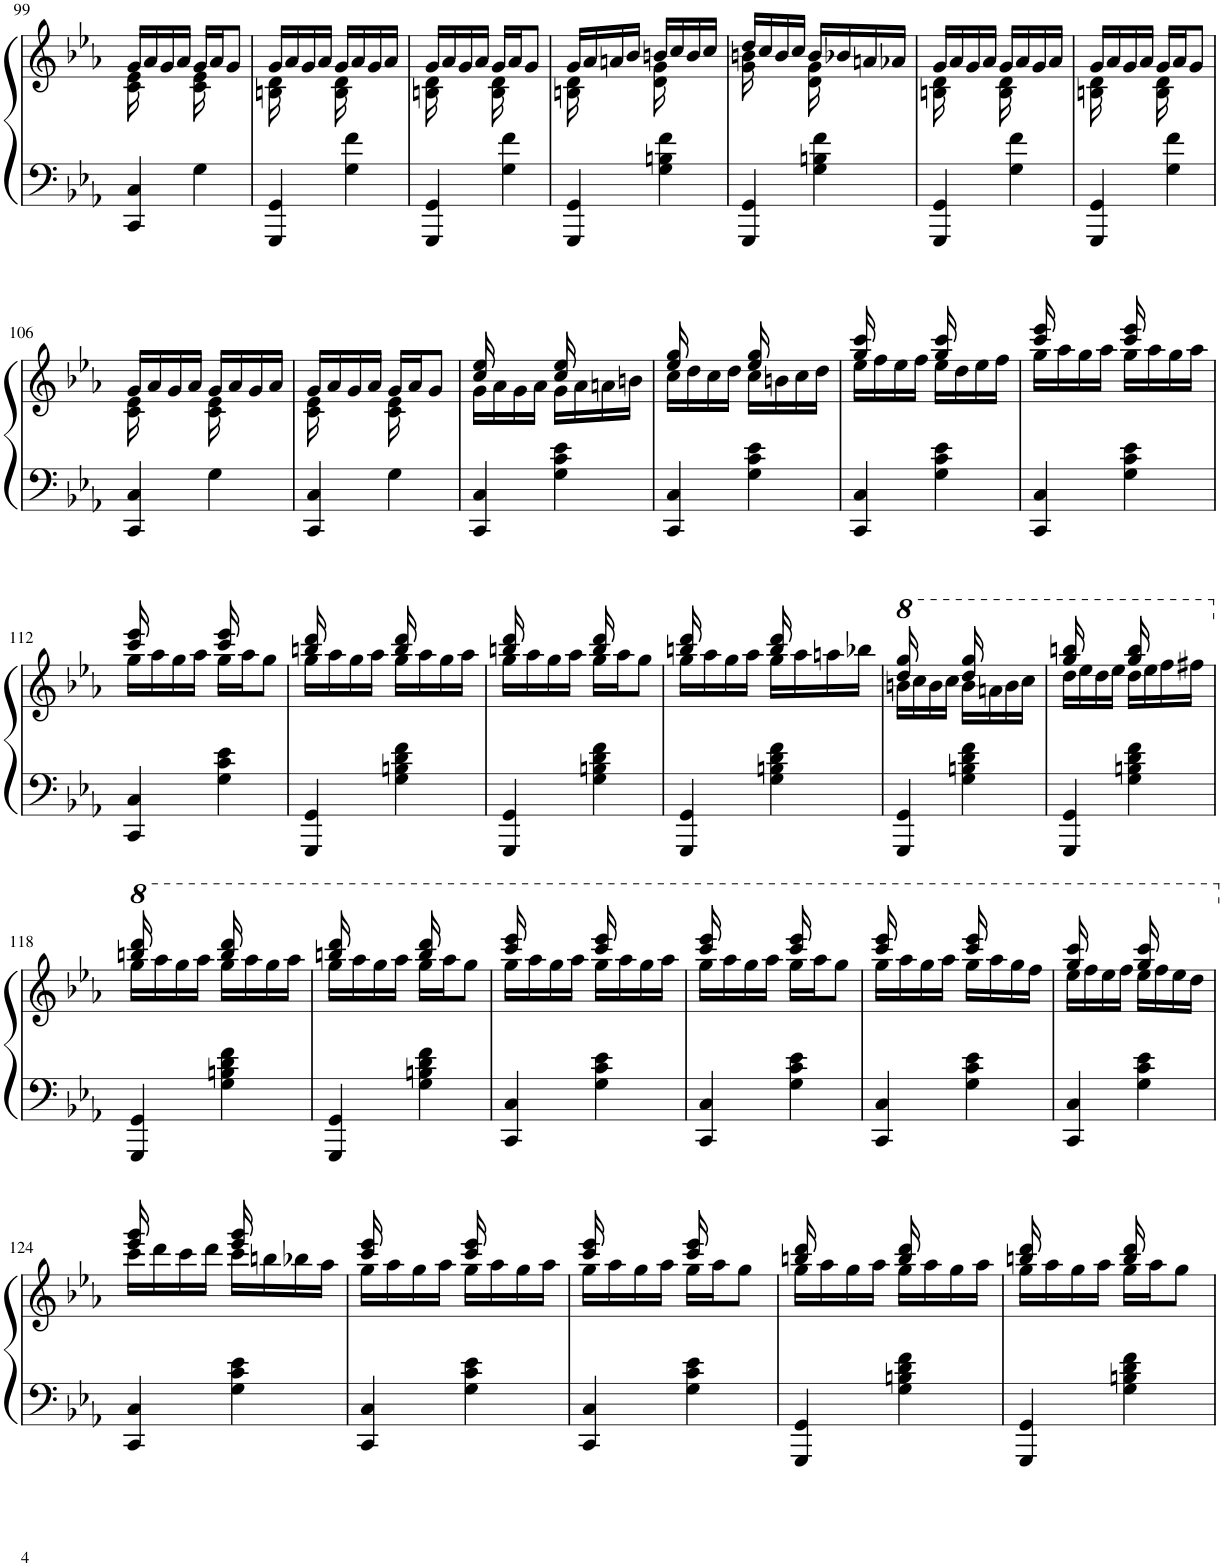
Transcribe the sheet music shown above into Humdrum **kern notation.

**kern	**kern
*part1	*part1
*staff2	*staff1
*I"Piano	*
*I'Pno.	*
!!LO:PB:g=z
*clefF4	*clefG2
*k[b-e-a-]	*k[b-e-a-]
*M2/4	*M2/4
=99	=99
*	*^
4CC/ 4C/	16g/LL	16c\ 16e-\
.	16a-/	8.ryy
.	16g/	.
.	16a-/JJ	.
4G\	16g/LL	16c\ 16e-\
.	16a-/J	8.ryy
.	8g/J	.
=100	=100	=100
4GGG/ 4GG/	16g/LL	16Bn\ 16d\
.	16a-/	8.ryy
.	16g/	.
.	16a-/JJ	.
4G\ 4f\	16g/LL	16B\ 16d\
.	16a-/	8.ryy
.	16g/	.
.	16a-/JJ	.
=101	=101	=101
4GGG/ 4GG/	16g/LL	16Bn\ 16d\
.	16a-/	8.ryy
.	16g/	.
.	16a-/JJ	.
4G\ 4f\	16g/LL	16B\ 16d\
.	16a-/J	8.ryy
.	8g/J	.
=102	=102	=102
4GGG/ 4GG/	16g/LL	16Bn\ 16d\
.	16a-/	8.ryy
.	16an/	.
.	16b-/JJ	.
4G\ 4Bn\ 4f\	16bn/LL	16d\ 16g\
.	16cc/	8.ryy
.	16b/	.
.	16cc/JJ	.
=103	=103	=103
4GGG/ 4GG/	16dd/LL	16g\ 16bn\
.	16cc/	8.ryy
.	16b/	.
.	16cc/JJ	.
4G\ 4Bn\ 4f\	16b/LL	16d\ 16g\
.	16b-X/	8.ryy
.	16an/	.
.	16a-X/JJ	.
=104	=104	=104
4GGG/ 4GG/	16g/LL	16Bn\ 16d\
.	16a-/	8.ryy
.	16g/	.
.	16a-/JJ	.
4G\ 4f\	16g/LL	16B\ 16d\
.	16a-/	8.ryy
.	16g/	.
.	16a-/JJ	.
=105	=105	=105
4GGG/ 4GG/	16g/LL	16Bn\ 16d\
.	16a-/	8.ryy
.	16g/	.
.	16a-/JJ	.
4G\ 4f\	16g/LL	16B\ 16d\
.	16a-/J	8.ryy
.	8g/J	.
!!LO:LB:g=z	!!
=106	=106	=106
4CC/ 4C/	16g/LL	16c\ 16e-\
.	16a-/	8.ryy
.	16g/	.
.	16a-/JJ	.
4G\	16g/LL	16c\ 16e-\
.	16a-/	8.ryy
.	16g/	.
.	16a-/JJ	.
=107	=107	=107
4CC/ 4C/	16g/LL	16c\ 16e-\
.	16a-/	8.ryy
.	16g/	.
.	16a-/JJ	.
4G\	16g/LL	16c\ 16e-\
.	16a-/J	8.ryy
.	8g/J	.
=108	=108	=108
4CC/ 4C/	16g\LL	16cc/ 16ee-/
.	16a-\	8.ryy
.	16g\	.
.	16a-\JJ	.
4G\ 4c\ 4e-\	16g\LL	16cc/ 16ee-/
.	16a-\	8.ryy
.	16an\	.
.	16bn\JJ	.
=109	=109	=109
4CC/ 4C/	16cc\LL	16ee-/ 16gg/
.	16dd\	8.ryy
.	16cc\	.
.	16dd\JJ	.
4G\ 4c\ 4e-\	16cc\LL	16ee-/ 16gg/
.	16bn\	8.ryy
.	16cc\	.
.	16dd\JJ	.
=110	=110	=110
4CC/ 4C/	16ee-\LL	16gg/ 16ccc/
.	16ff\	8.ryy
.	16ee-\	.
.	16ff\JJ	.
4G\ 4c\ 4e-\	16ee-\LL	16gg/ 16ccc/
.	16dd\	8.ryy
.	16ee-\	.
.	16ff\JJ	.
=111	=111	=111
4CC/ 4C/	16gg\LL	16ccc/ 16eee-/
.	16aa-\	8.ryy
.	16gg\	.
.	16aa-\JJ	.
4G\ 4c\ 4e-\	16gg\LL	16ccc/ 16eee-/
.	16aa-\	8.ryy
.	16gg\	.
.	16aa-\JJ	.
!!LO:LB:g=z	!!
=112	=112	=112
4CC/ 4C/	16gg\LL	16ccc/ 16eee-/
.	16aa-\	8.ryy
.	16gg\	.
.	16aa-\JJ	.
4G\ 4c\ 4e-\	16gg\LL	16ccc/ 16eee-/
.	16aa-\J	8.ryy
.	8gg\J	.
=113	=113	=113
4GGG/ 4GG/	16gg\LL	16bbn/ 16ddd/
.	16aa-\	8.ryy
.	16gg\	.
.	16aa-\JJ	.
4G\ 4Bn\ 4d\ 4f\	16gg\LL	16bb/ 16ddd/
.	16aa-\	8.ryy
.	16gg\	.
.	16aa-\JJ	.
=114	=114	=114
4GGG/ 4GG/	16gg\LL	16bbn/ 16ddd/
.	16aa-\	8.ryy
.	16gg\	.
.	16aa-\JJ	.
4G\ 4Bn\ 4d\ 4f\	16gg\LL	16bb/ 16ddd/
.	16aa-\J	8.ryy
.	8gg\J	.
=115	=115	=115
4GGG/ 4GG/	16gg\LL	16bbn/ 16ddd/
.	16aa-\	8.ryy
.	16gg\	.
.	16aa-\JJ	.
4G\ 4Bn\ 4d\ 4f\	16gg\LL	16bb/ 16ddd/
.	16aa-\	8.ryy
.	16aan\	.
.	16bb-X\JJ	.
=116	=116	=116
*	*8va	*
4GGG/ 4GG/	16bbn\LL	16ddd/ 16ggg/
.	16ccc\	8.ryy
.	16bb\	.
.	16ccc\JJ	.
4G\ 4Bn\ 4d\ 4f\	16bb\LL	16ddd/ 16ggg/
.	16aan\	8.ryy
.	16bb\	.
.	16ccc\JJ	.
=117	=117	=117
4GGG/ 4GG/	16ddd\LL	16ggg/ 16bbbn/
.	16eee-\	8.ryy
.	16ddd\	.
.	16eee-\JJ	.
4G\ 4Bn\ 4d\ 4f\	16ddd\LL	16ggg/ 16bbb/
.	16eee-\	8.ryy
.	16fff\	.
.	16fff#X\JJ	.
!!LO:LB:g=z	!!
=118	=118	=118
*	*X8va	*
*	*8va	*
4GGG/ 4GG/	16ggg\LL	16bbbn/ 16dddd/
.	16aaa-\	8.ryy
.	16ggg\	.
.	16aaa-\JJ	.
4G\ 4Bn\ 4d\ 4f\	16ggg\LL	16bbb/ 16dddd/
.	16aaa-\	8.ryy
.	16ggg\	.
.	16aaa-\JJ	.
=119	=119	=119
4GGG/ 4GG/	16ggg\LL	16bbbn/ 16dddd/
.	16aaa-\	8.ryy
.	16ggg\	.
.	16aaa-\JJ	.
4G\ 4Bn\ 4d\ 4f\	16ggg\LL	16bbb/ 16dddd/
.	16aaa-\J	8.ryy
.	8ggg\J	.
=120	=120	=120
4CC/ 4C/	16ggg\LL	16cccc/ 16eeee-/
.	16aaa-\	8.ryy
.	16ggg\	.
.	16aaa-\JJ	.
4G\ 4c\ 4e-\	16ggg\LL	16cccc/ 16eeee-/
.	16aaa-\	8.ryy
.	16ggg\	.
.	16aaa-\JJ	.
=121	=121	=121
4CC/ 4C/	16ggg\LL	16cccc/ 16eeee-/
.	16aaa-\	8.ryy
.	16ggg\	.
.	16aaa-\JJ	.
4G\ 4c\ 4e-\	16ggg\LL	16cccc/ 16eeee-/
.	16aaa-\J	8.ryy
.	8ggg\J	.
=122	=122	=122
4CC/ 4C/	16ggg\LL	16cccc/ 16eeee-/
.	16aaa-\	8.ryy
.	16ggg\	.
.	16aaa-\JJ	.
4G\ 4c\ 4e-\	16ggg\LL	16cccc/ 16eeee-/
.	16aaa-\	8.ryy
.	16ggg\	.
.	16fff\JJ	.
=123	=123	=123
4CC/ 4C/	16eee-\LL	16ggg/ 16cccc/
.	16fff\	8.ryy
.	16eee-\	.
.	16fff\JJ	.
4G\ 4c\ 4e-\	16eee-\LL	16ggg/ 16cccc/
.	16fff\	8.ryy
.	16eee-\	.
.	16ddd\JJ	.
!!LO:LB:g=z	!!
=124	=124	=124
*	*X8va	*
4CC/ 4C/	16ccc\LL	16eee-/ 16ggg/
.	16ddd\	8.ryy
.	16ccc\	.
.	16ddd\JJ	.
4G\ 4c\ 4e-\	16ccc\LL	16eee-/ 16ggg/
.	16bbn\	8.ryy
.	16bb-X\	.
.	16aa-\JJ	.
=125	=125	=125
4CC/ 4C/	16gg\LL	16ccc/ 16eee-/
.	16aa-\	8.ryy
.	16gg\	.
.	16aa-\JJ	.
4G\ 4c\ 4e-\	16gg\LL	16ccc/ 16eee-/
.	16aa-\	8.ryy
.	16gg\	.
.	16aa-\JJ	.
=126	=126	=126
4CC/ 4C/	16gg\LL	16ccc/ 16eee-/
.	16aa-\	8.ryy
.	16gg\	.
.	16aa-\JJ	.
4G\ 4c\ 4e-\	16gg\LL	16ccc/ 16eee-/
.	16aa-\J	8.ryy
.	8gg\J	.
=127	=127	=127
4GGG/ 4GG/	16gg\LL	16bbn/ 16ddd/
.	16aa-\	8.ryy
.	16gg\	.
.	16aa-\JJ	.
4G\ 4Bn\ 4d\ 4f\	16gg\LL	16bb/ 16ddd/
.	16aa-\	8.ryy
.	16gg\	.
.	16aa-\JJ	.
=128	=128	=128
4GGG/ 4GG/	16gg\LL	16bbn/ 16ddd/
.	16aa-\	8.ryy
.	16gg\	.
.	16aa-\JJ	.
4G\ 4Bn\ 4d\ 4f\	16gg\LL	16bb/ 16ddd/
.	16aa-\J	8.ryy
.	8gg\J	.
*	*v	*v
=	=
*-	*-
